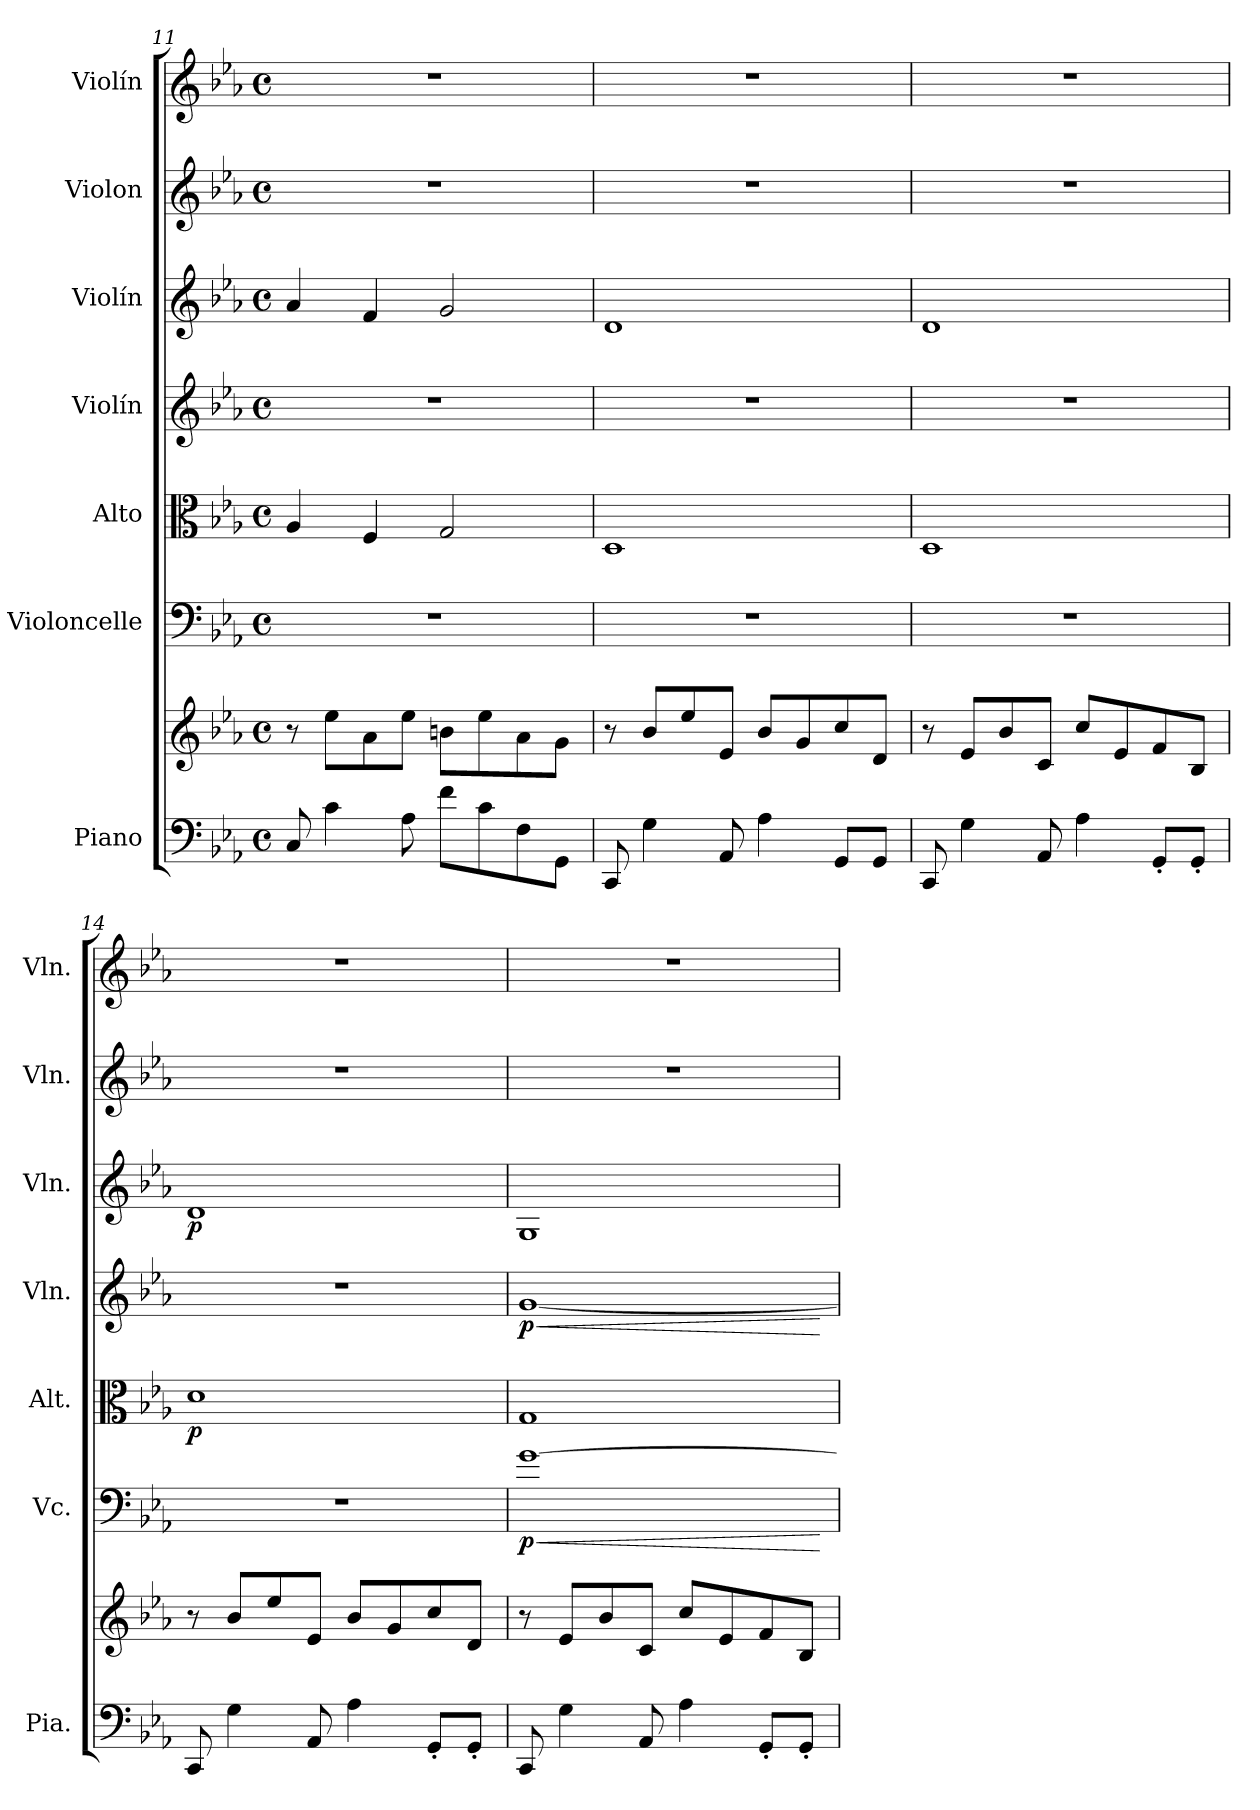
**kern	**kern	**kern	**dynam	**kern	**dynam	**kern	**dynam	**kern	**dynam	**kern	**kern
*part7	*part7	*part6	*part6	*part5	*part5	*part4	*part4	*part3	*part3	*part2	*part1
*staff8	*staff7	*staff6	*staff6	*staff5	*staff5	*staff4	*staff4	*staff3	*staff3	*staff2	*staff1
*I"Piano	*	*I"Violoncelle	*	*I"Alto	*	*I"Violín	*	*I"Violín	*	*I"Violon	*I"Violín
*I'Pia.	*	*I'Vc.	*	*I'Alt.	*	*I'Vln.	*	*I'Vln.	*	*I'Vln.	*I'Vln.
*clefF4	*clefG2	*clefF4	*	*clefC3	*	*clefG2	*	*clefG2	*	*clefG2	*clefG2
*k[b-e-a-]	*k[b-e-a-]	*k[b-e-a-]	*	*k[b-e-a-]	*	*k[b-e-a-]	*	*k[b-e-a-]	*	*k[b-e-a-]	*k[b-e-a-]
*M4/4	*M4/4	*M4/4	*	*M4/4	*	*M4/4	*	*M4/4	*	*M4/4	*M4/4
*met(c)	*met(c)	*met(c)	*	*met(c)	*	*met(c)	*	*met(c)	*	*met(c)	*met(c)
=11	=11	=11	=11	=11	=11	=11	=11	=11	=11	=11	=11
8C/	8r	1r	.	4A-/	.	1r	.	4a-/	.	1r	1r
4c\	8ee-\L	.	.	.	.	.	.	.	.	.	.
.	8a-\	.	.	4F/	.	.	.	4f/	.	.	.
8A-\	8ee-\J	.	.	.	.	.	.	.	.	.	.
8f\L	8bn\L	.	.	2G/	.	.	.	2g/	.	.	.
8c\	8ee-\	.	.	.	.	.	.	.	.	.	.
8F\	8a-\	.	.	.	.	.	.	.	.	.	.
8GG\J	8g\J	.	.	.	.	.	.	.	.	.	.
=12	=12	=12	=12	=12	=12	=12	=12	=12	=12	=12	=12
8CC/	8r	1r	.	1D	.	1r	.	1d	.	1r	1r
4G\	8b-/L	.	.	.	.	.	.	.	.	.	.
.	8ee-/	.	.	.	.	.	.	.	.	.	.
8AA-/	8e-/J	.	.	.	.	.	.	.	.	.	.
4A-\	8b-/L	.	.	.	.	.	.	.	.	.	.
.	8g/	.	.	.	.	.	.	.	.	.	.
8GG/L	8cc/	.	.	.	.	.	.	.	.	.	.
8GG/J	8d/J	.	.	.	.	.	.	.	.	.	.
!!LO:LB:g=z
=13	=13	=13	=13	=13	=13	=13	=13	=13	=13	=13	=13
8CC/	8r	1r	.	1D	.	1r	.	1d	.	1r	1r
4G\	8e-/L	.	.	.	.	.	.	.	.	.	.
.	8b-/	.	.	.	.	.	.	.	.	.	.
8AA-/	8c/J	.	.	.	.	.	.	.	.	.	.
4A-\	8cc/L	.	.	.	.	.	.	.	.	.	.
.	8e-/	.	.	.	.	.	.	.	.	.	.
8GG'/L	8f/	.	.	.	.	.	.	.	.	.	.
8GG'/J	8B-/J	.	.	.	.	.	.	.	.	.	.
=14	=14	=14	=14	=14	=14	=14	=14	=14	=14	=14	=14
!	!	!	!	!	!LO:DY:b	!	!	!	!LO:DY:b	!	!
8CC/	8r	1r	.	1d	p	1r	.	1d	p	1r	1r
4G\	8b-/L	.	.	.	.	.	.	.	.	.	.
.	8ee-/	.	.	.	.	.	.	.	.	.	.
8AA-/	8e-/J	.	.	.	.	.	.	.	.	.	.
4A-\	8b-/L	.	.	.	.	.	.	.	.	.	.
.	8g/	.	.	.	.	.	.	.	.	.	.
8GG'/L	8cc/	.	.	.	.	.	.	.	.	.	.
8GG'/J	8d/J	.	.	.	.	.	.	.	.	.	.
=15	=15	=15	=15	=15	=15	=15	=15	=15	=15	=15	=15
!	!	!	!LO:HP:b	!	!	!	!LO:HP:b	!	!	!	!
!	!	!	!LO:DY:n=1:b	!	!	!	!LO:DY:n=1:b	!	!	!	!
8CC/	8r	[1g	< p	1G	.	[1g	< p	1G	.	1r	1r
4G\	8e-/L	.	.	.	.	.	.	.	.	.	.
.	8b-/	.	.	.	.	.	.	.	.	.	.
8AA-/	8c/J	.	.	.	.	.	.	.	.	.	.
4A-\	8cc/L	.	.	.	.	.	.	.	.	.	.
.	8e-/	.	.	.	.	.	.	.	.	.	.
8GG'/L	8f/	.	.	.	.	.	.	.	.	.	.
8GG'/J	8B-/J	.	.	.	.	.	.	.	.	.	.
.	.	.	[	.	.	.	[	.	.	.	.
=	=	=	=	=	=	=	=	=	=	=	=
*-	*-	*-	*-	*-	*-	*-	*-	*-	*-	*-	*-
